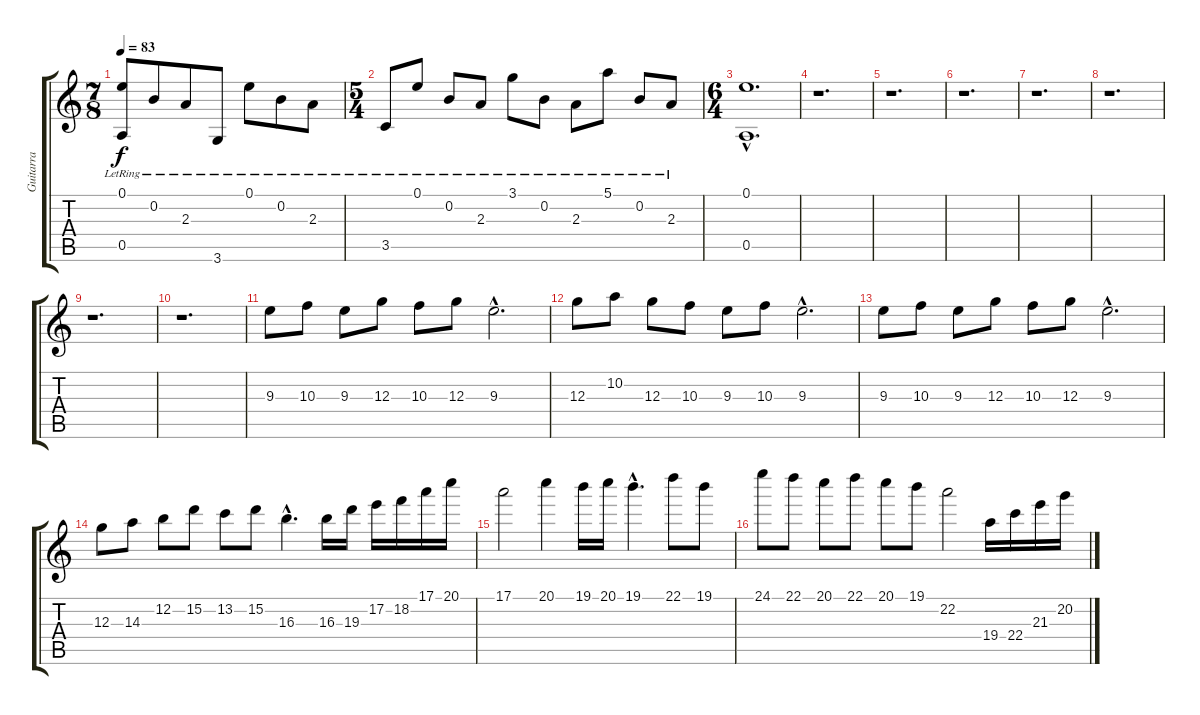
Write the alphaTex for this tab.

\track ("Guitarra" "Guitarra") {instrument electricguitarjazz}
\staff {score tabs}
\tuning (E4 B3 G3 D3 A2 E2) {hide}
\ts (7 8)
\tempo 83
\clef g2
\ks c
(0.1{lr} 0.5{lr}).8{dy f} 0.2{lr}.8 2.3{lr}.8 3.6{lr}.8 0.1{lr}.8 0.2{lr}.8 2.3{lr}.8 |
\ts (5 4)
3.5{lr}.8 0.1{lr}.8 0.2{lr}.8 2.3{lr}.8 3.1{lr}.8 0.2{lr}.8 2.3{lr}.8 5.1{lr}.8 0.2{lr}.8 2.3{lr}.8 |
\ts (6 4)
(0.1{hac} 0.5{hac}).1{d} |
r.1{d} |
r.1{d} |
r.1{d} |
r.1{d} |
r.1{d} |
r.1{d} |
r.1{d} |
9.3.8{instrument distortionguitar} 10.3.8 9.3.8 12.3.8 10.3.8 12.3.8 9.3{hac}.2{d} |
12.3.8 10.2.8 12.3.8 10.3.8 9.3.8 10.3.8 9.3{hac}.2{d} |
9.3.8 10.3.8 9.3.8 12.3.8 10.3.8 12.3.8 9.3{hac}.2{d} |
12.3.8 14.3.8 12.2.8 15.2.8 13.2.8 15.2.8 16.3{hac}.4{d} 16.3.16 19.3.16 17.2.16 18.2.16 17.1.16 20.1.16 |
17.1.2 20.1.4 19.1.16 20.1.16 19.1{hac}.4{d} 22.1.8 19.1.8 |
24.1.8 22.1.8 20.1.8 22.1.8 20.1.8 19.1.8 22.2.2 19.4.16 22.4.16 21.3.16 20.2.16
